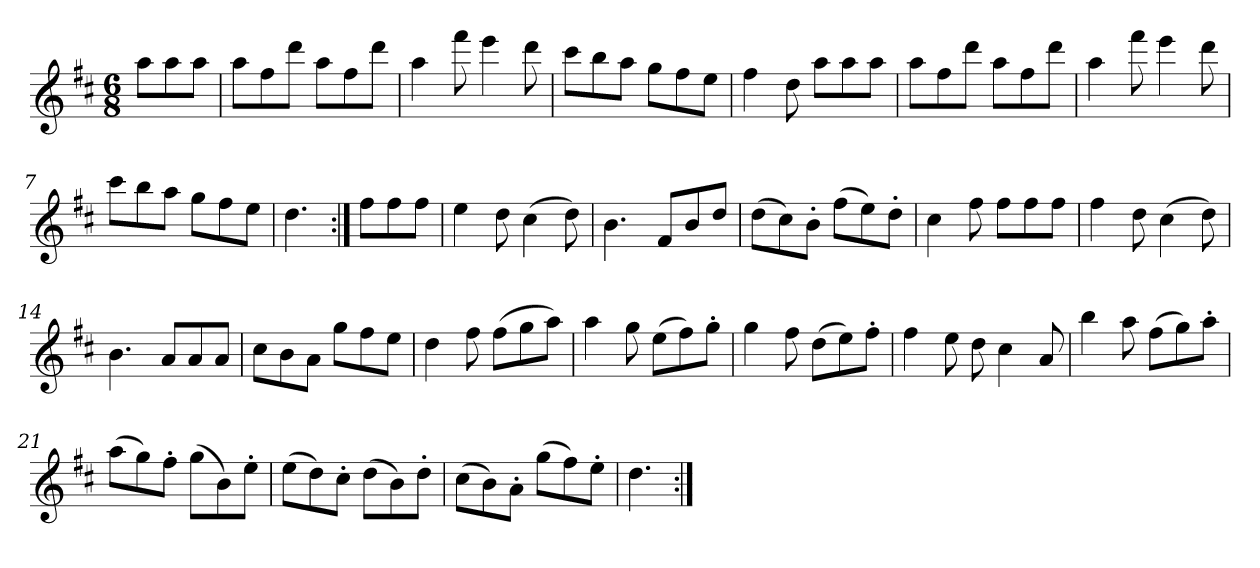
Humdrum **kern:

**kern
*part1
*staff1
*clefG2
*k[f#c#]
*D:
*M6/8
*MM120
=
8aa\L
8aa\
8aa\J
=1
8aa\L
8ff#\
8ddd\J
8aa\L
8ff#\
8ddd\J
=2
4aa
8fff#
4eee
8ddd
=3
8ccc#\L
8bb\
8aa\J
8gg\L
8ff#\
8ee\J
=4
4ff#
8dd
8aa\L
8aa\
8aa\J
=5
8aa\L
8ff#\
8ddd\J
8aa\L
8ff#\
8ddd\J
=6
4aa
8fff#
4eee
8ddd
=7
8ccc#\L
8bb\
8aa\J
8gg\L
8ff#\
8ee\J
=8
4.dd
=:|!
8ff#\L
8ff#\
8ff#\J
=9
4ee
8dd
(4cc#
8dd)
=10
4.b
8f#/L
8b/
8dd/J
=11
(8dd\L
8cc#\)
8b'\J
(8ff#\L
8ee\)
8dd'\J
=12
4cc#
8ff#
8ff#\L
8ff#\
8ff#\J
=13
4ff#
8dd
(4cc#
8dd)
=14
4.b
8a/L
8a/
8a/J
=15
8cc#\L
8b\
8a\J
8gg\L
8ff#\
8ee\J
=16
4dd
8ff#
(8ff#\L
8gg\
8aa\J)
=17
4aa
8gg
(8ee\L
8ff#\)
8gg'\J
=18
4gg
8ff#
(8dd\L
8ee\)
8ff#'\J
=19
4ff#
8ee
8dd
4cc#
8a
=20
4bb
8aa
(8ff#\L
8gg\)
8aa'\J
=21
(8aa\L
8gg\)
8ff#'\J
(8gg\L
8b\)
8ee'\J
=22
(8ee\L
8dd\)
8cc#'\J
(8dd\L
8b\)
8dd'\J
=23
(8cc#\L
8b\)
8a'\J
(8gg\L
8ff#\)
8ee'\J
=24
4.dd
=:|!
*-
